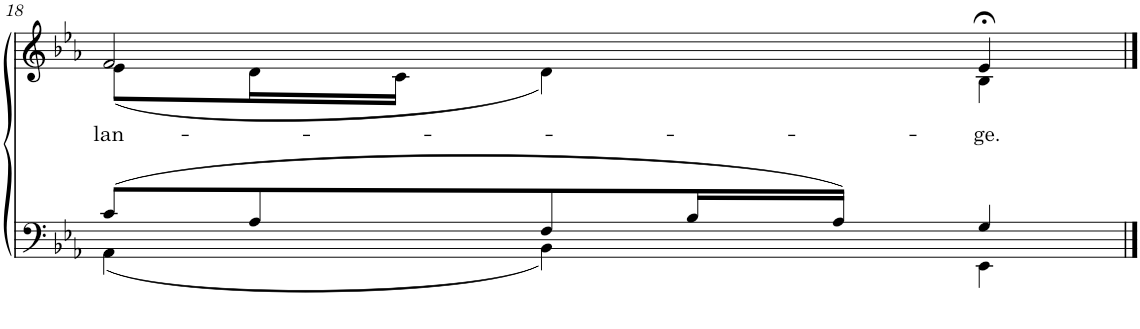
**kern	**kern	**text	**text
*part2	*part1	*part1	*part1
*staff2	*staff1	*staff1	*staff1
*I"Tenor/Bass	*I"Soprano/Alto	*	*
!!LO:PB:g=z
*clefF4	*clefG2	*	*
*k[b-e-a-]	*k[b-e-a-]	*	*
*M4/4	*M4/4	*	*
*met(c)	*met(c)	*	*
=18	=18	=18	=18
*^	*	*	*
!	!	!	!	!LO:LY:b
*	*	*^	*	*
(8c/L	(4AA-\	2f/	(8e-\L	.	lan-
8A-/	.	.	16d\L	.	.
.	.	.	16c\JJ	.	.
8F/	4BB-\)	.	4d\)	.	.
16B-/L	.	.	.	.	.
16A-/JJ)	.	.	.	.	.
!	!	!	!	!	!LO:LY:b
4G/	4EE-\	4e-;</	4B-\	.	-ge.
*v	*v	*	*	*	*
*	*v	*v	*	*
==	==	==	==
*-	*-	*-	*-
